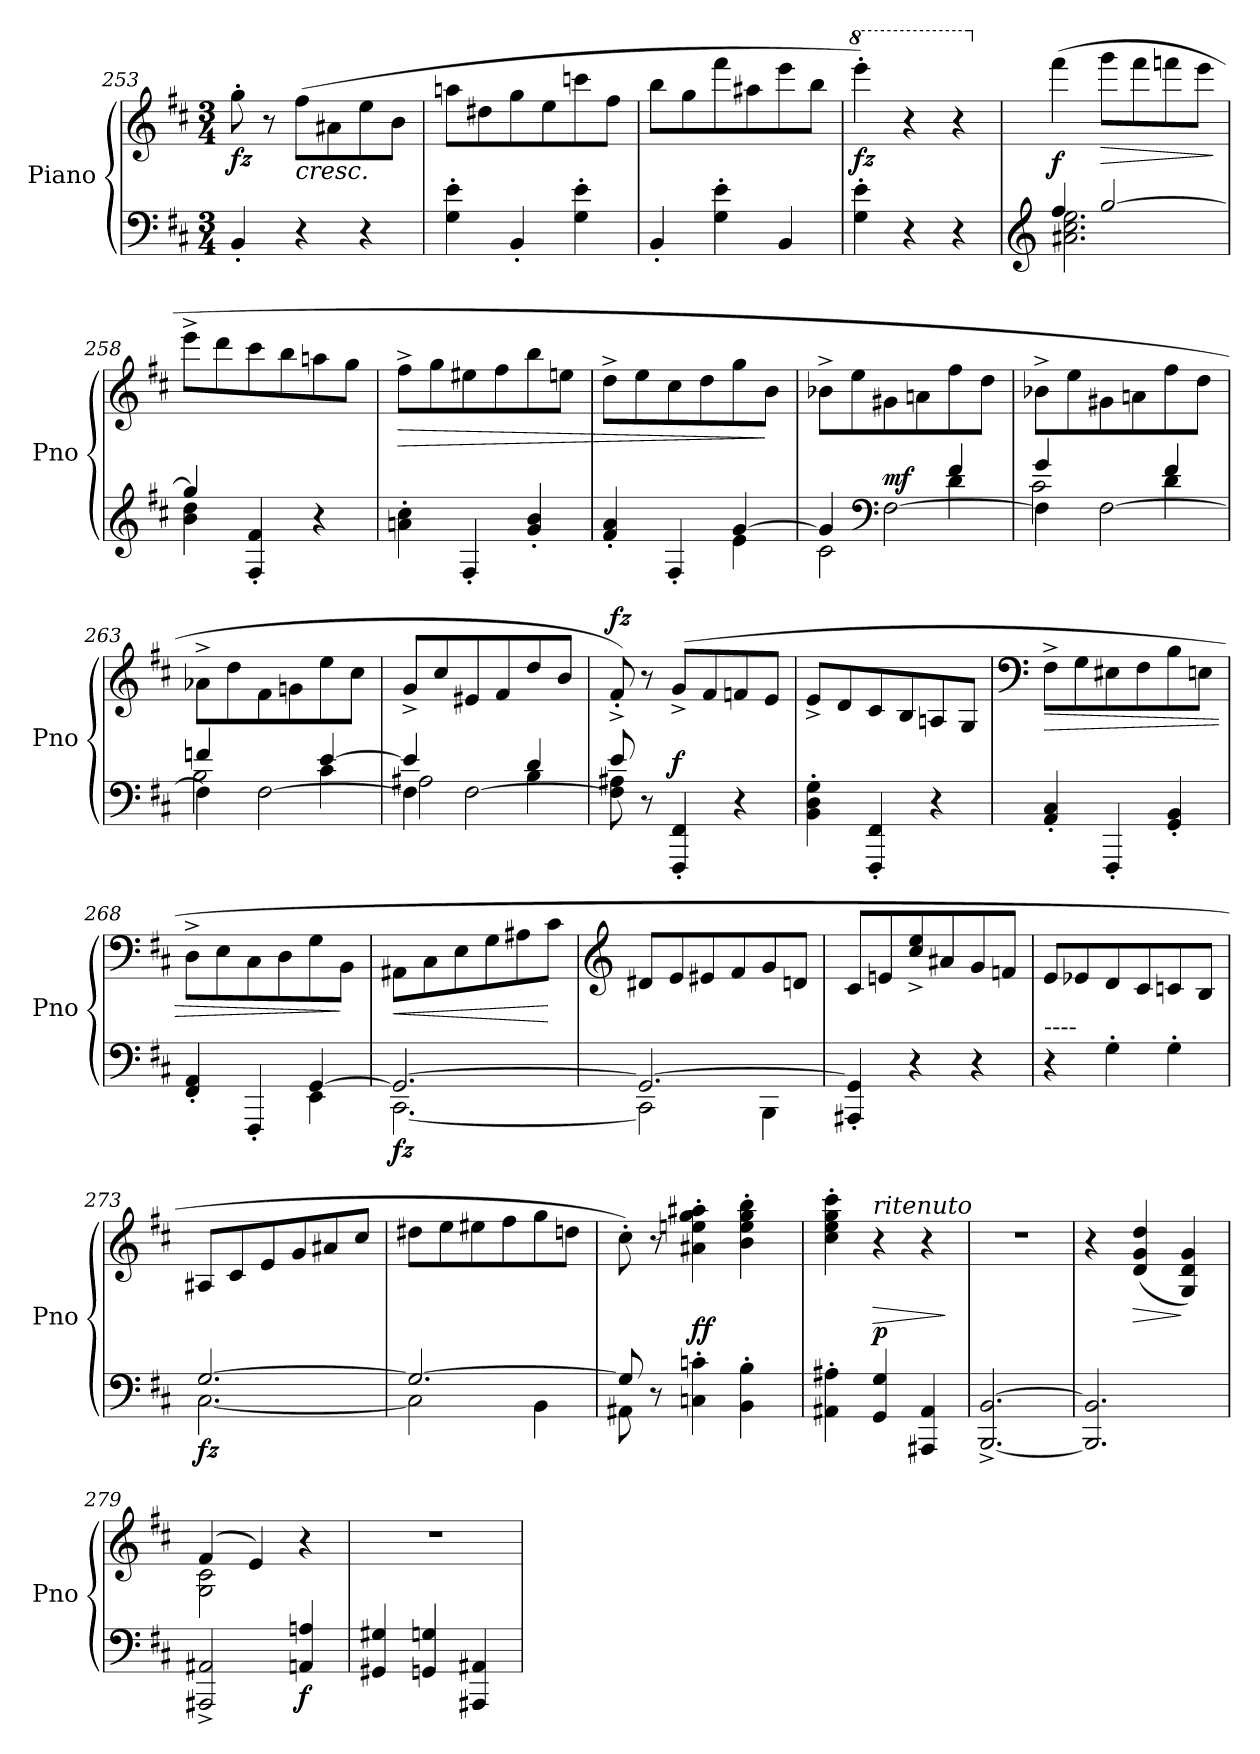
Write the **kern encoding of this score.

**kern	**kern	**dynam
*part1	*part1	*part1
*staff2	*staff1	*staff1/2
*I"Piano	*	*
*I'Pno	*	*
!!LO:LB:g=z
*clefF4	*clefG2	*
*k[f#c#]	*k[f#c#]	*
*M3/4	*M3/4	*
=253	=253	=253
!	!	!LO:DY:b
4BB'/	8gg'\	fz
.	8r	.
!	!	!LO:HP:b
4r	(8ff#\L	<
.	8a#X\	.
4r	8ee\	.
.	8b\J	.
=254	=254	=254
4G\' 4e\'	8aan\L	.
.	8dd#X\	.
4BB'/	8gg\	.
!	!	!LO:DY:b
.	8ee\	other-dynamics
4G\' 4e\'	8cccn\	.
.	8ff#\J	.
=255	=255	=255
4BB'/	8bb\L	.
.	8gg\	.
4G\' 4e\'	8fff#\	.
.	8aa#X\	.
4BB/	8eee\	.
.	8bb\J	[
=256	=256	=256
*	*8va	*
!	!	!LO:DY:b
4G\' 4e\'	4eeee'\)	fz
4r	4r	.
4r	4r	.
=257	=257	=257
*clefG2	*	*
*^	*	*
*	*	*X8va	*
!	!	!	!LO:DY:a=2
4ff#/	2.a#X\ 2.cc#\ 2.ee\	(4fff#\	f
!	!	!	!LO:HP:b
[2gg/	.	8ggg\L	>
.	.	8fff#\	.
.	.	8fffn\	.
.	.	8eee\J	.
*v	*v	*	*
.	.	]
=258	=258	=258
*^	*	*
4gg/]	4b\ 4dd\	8eee^\L	.
.	.	8ddd\	.
4F#/' 4f#/'	2ryy	8ccc#\	.
.	.	8bb\	.
4r	.	8aan\	.
.	.	8gg\J	.
*v	*v	*	*
!!LO:LB:g=z
=259	=259	=259
!	!	!LO:HP:b
4an\' 4cc#\'	8ff#^\L	>
.	8gg\	.
4F#'/	8ee#X\	.
.	8ff#\	.
4g/' 4b/'	8bb\	.
.	8een\J	.
!!LO:LB:g=z
=260	=260	=260
*^	*	*
4f#/' 4a/'	2ryy	8dd^\L	.
.	.	8ee\	.
4F#'/	.	8cc#\	.
.	.	8dd\	.
[4g/	4e\	8gg\	.
.	.	8b\J	]
=261	=261	=261	=261
*	*^	*	*
4g/]	2c#\	2ryy	8b-X^\L	.
.	.	.	8ee\	.
*clefF4	*	*	*	*
!	!	!	!	!LO:DY:a=2
[2F#\	.	.	8g#X\	mf
.	.	.	8an\	.
.	4d\	4f#/	8ff#\	.
.	.	.	8dd\J	.
=262	=262	=262	=262	=262
4F#\]	2c#\	4g/	8b-X^\L	.
.	.	.	8ee\	.
[2F#\	.	4rAyy	8g#X\	.
.	.	.	8an\	.
.	4d\	4f#/	8ff#\	.
.	.	.	8dd\J	.
=263	=263	=263	=263	=263
4F#\]	2B\	4fn/	8a-X^\L	.
.	.	.	8dd\	.
[2F#\	.	4rAyy	8f#\	.
.	.	.	8gn\	.
.	4c#\	[4e/	8ee\	.
.	.	.	8cc#\J	.
=264	=264	=264	=264	=264
4F#\]	2A#X\	4e/]	8g^/L	.
.	.	.	8cc#/	.
[2F#\	.	4rAyy	8e#X/	.
.	.	.	8f#/	.
.	4B\	4d/	8dd/	.
.	.	.	8b/J	.
*	*v	*v	*	*
=265	=265	=265	=265
!	!	!	!LO:DY:a
8F#\] 8A#X\	8e/	8f#'^/)	fz
8r	2ryy	8r	.
!	!	!	!LO:DY:a=2
4FFF#/' 4FF#/'	.	(8g^/L	f
.	.	8f#/	.
4r	.	8fn/	.
.	8ryy	8e/J	.
*v	*v	*	*
!!LO:PB:g=z
=266	=266	=266
4BB\' 4D\' 4G\'	8e^/L	.
.	8d/	.
4FFF#/' 4FF#/'	8c#/	.
.	8B/	.
4r	8An/	.
.	8G/J	.
=267	=267	=267
*	*clefF4	*
!	!	!LO:HP:b
4AA/' 4C#/'	8F#^\L	>
.	8G\	.
4FFF#'/	8E#X\	.
.	8F#\	.
4GG/' 4BB/'	8B\	.
.	8En\J	.
=268	=268	=268
*^	*	*
4FF#/' 4AA/'	2ryy	8D^\L	.
.	.	8E\	.
4FFF#'/	.	8C#\	.
.	.	8D\	.
[4GG/	4EE\	8G\	.
.	.	8BB\J	]
=269	=269	=269	=269
!	!	!	!LO:HP:b
!	!	!	!LO:DY:n=1:b=2
2.GG/_	[2.CC#\	8AA#X\L	< fz
.	.	8C#\	.
.	.	8E\	.
.	.	8G\	.
.	.	8A#X\	.
.	.	8c#\J	[
=270	=270	=270	=270
*	*	*clefG2	*
!	!	!	!LO:DY:a=2
2.GG/_	2CC#\]	8d#X/L	other-dynamics
.	.	8e/	.
.	.	8e#X/	.
.	.	8f#/	.
.	4BBB\	8g/	.
.	.	8dn/J	.
*v	*v	*	*
!!LO:LB:g=z
=271	=271	=271
4AAA#X/' 4GG/]'	8c#/L	.
.	8en/	.
4r	8cc#/^ 8ee/^	.
.	8a#X/	.
4r	8g/	.
.	8fn/J	.
!!LO:LB:g=z
=272	=272	=272
!LO:TX:a:t=----	!	!
4r	8e/L	.
.	8e-X/	.
4G'\	8d/	.
.	8c#/	.
4G'\	8cn/	.
.	8B/J	.
=273	=273	=273
*^	*	*
!	!	!	!LO:DY:b=2
[2.G/	[2.C#\	8A#X/L	fz
.	.	8c#/	.
.	.	8e/	.
.	.	8g/	.
.	.	8a#X/	.
.	.	8cc#/J	.
=274	=274	=274	=274
2.G/_	2C#\]	8dd#X\L	.
.	.	8ee\	.
.	.	8ee#X\	.
.	.	8ff#\	.
.	4BB\	8gg\	.
.	.	8ddn\J	.
=275	=275	=275	=275
8G/]	8AA#X\	8cc#'\)	.
8r	2ryy	8r	.
!	!	!	!LO:DY:a=2
4Cn\' 4cn\'	.	4a#X\' 4een\' 4gg\' 4aa#X\'	ff
4BB\' 4B\'	.	4b\' 4ee\' 4gg\' 4bb\'	.
.	8ryy	.	.
*v	*v	*	*
=276	=276	=276
4AA#X\' 4A#X\'	4cc#\' 4ee\' 4gg\' 4ccc#\'	.
!	!LO:TX:a:i:t=ritenuto	!
!	!	!LO:HP:b
!	!	!LO:DY:n=1:a=2
4GG/ 4G/	4r	> p
4AAA#X/ 4AA#/	4r	.
.	.	]
=277	=277	=277
[2.BBB/^ [2.BB/^	2.r	.
=278	=278	=278
2.BBB/] 2.BB/]	4r	.
!	!	!LO:HP:b
.	(4d/ 4g/ 4dd/	>
.	4G/ 4d/ 4g/)	]
=279	=279	=279
*	*^	*
2AAA#X/^ 2AA#X/^	(4f#/	2G\ 2c#\	.
.	4e/)	.	.
!	!	!	!LO:DY:b=2
4AAn/ 4An/	4r	4ryy	f
*	*v	*v	*
!!LO:LB:g=z
=280	=280	=280
4GG#X/ 4G#X/	2.r	.
4GGn/ 4Gn/	.	.
4AAA#X/ 4AA#X/	.	.
=	=	=
*-	*-	*-
